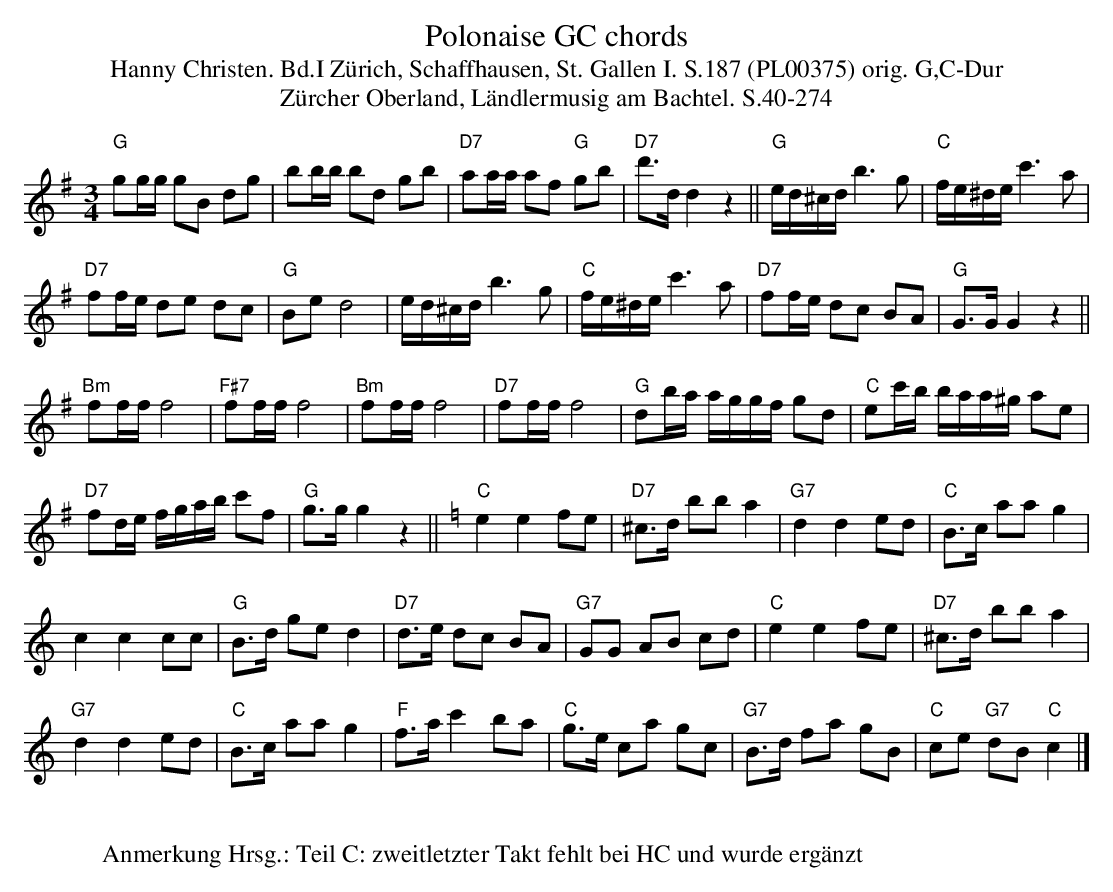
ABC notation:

X:1
T: Polonaise GC chords
T:Hanny Christen. Bd.I Zürich, Schaffhausen, St. Gallen I. S.187 (PL00375) orig. G,C-Dur
T: Z\"urcher Oberland, L\"andlermusig am Bachtel. S.40-274
M:3/4
L:1/8
K:G %%MIDI gchordon
"G"gg/g/ gB dg | bb/b/ bd gb | "D7"aa/a/ af "G"gb | "D7"d'>dd2z2 || "G"e/d/^c/d/ b3g | "C"f/e/^d/e/ c'3a |
"D7"ff/e/ de dc | "G"Bed4 | e/d/^c/d/ b3g | "C"f/e/^d/e/ c'3a | "D7"ff/e/ dc BA | "G"G>G G2z2 ||
"Bm"ff/f/f4 | "F#7"ff/f/f4 | "Bm"ff/f/f4 | "D7"ff/f/f4 | "G"db/a/ a/g/g/f/ gd | "C"ec'/b/ b/a/a/^g/ ae |
"D7"fd/e/ f/g/a/b/ c'f | "G"g>gg2z2 || [K:C] "C"e2e2fe | "D7"^c>d bb a2 | "G7"d2d2ed | "C"B>c aag2 |
c2c2cc | "G"B>d ged2 | "D7"d>e dc BA | "G7"GG AB cd | "C"e2e2fe | "D7"^c>d bba2 |
"G7"d2d2ed | "C"B>c aag2 | "F"f>ac'2ba | "C"g>e ca gc | "G7"B>d fa gB | "C"ce "G7"dB "C"c2 |]
W:
W: Anmerkung Hrsg.: Teil C: zweitletzter Takt fehlt bei HC und wurde ergänzt
